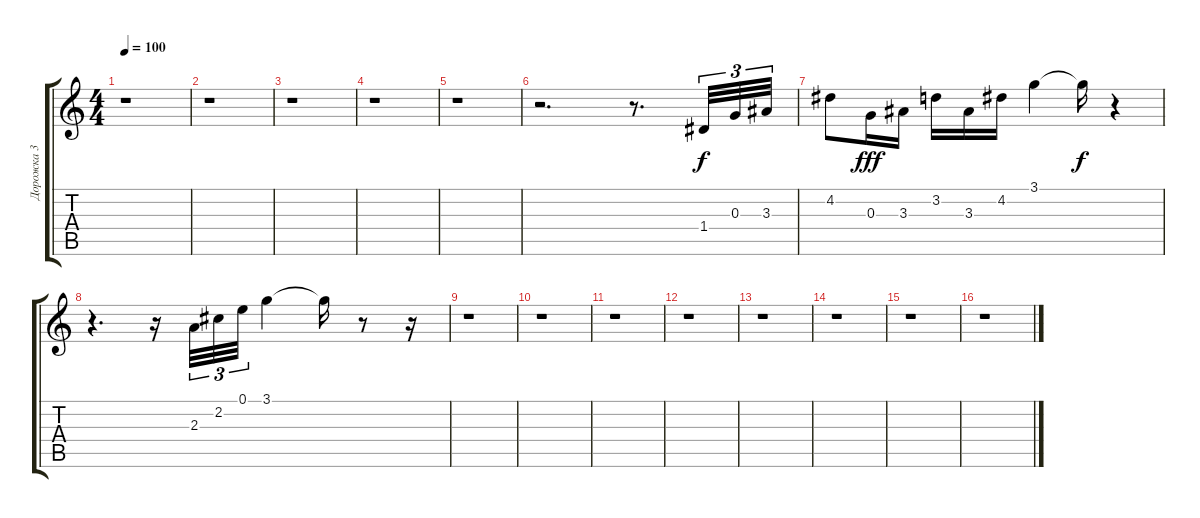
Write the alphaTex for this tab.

\track ("Дорожка 3" "Дорожка 3") {instrument electricguitarclean}
\staff {score tabs}
\tuning (E4 B3 G3 D3 A2 E2) {hide}
\ts (4 4)
\tempo 100
\clef g2
\ks c
r.1{dy fff} |
r.1 |
r.1 |
r.1 |
r.1 |
r.2{d} r.8{d} 1.4.32{tu (3 2) dy f} 0.3.32{tu (3 2)} 3.3.32{tu (3 2)} |
4.2.8 0.3.16{dy fff} 3.3.16 3.2.16 3.3.16 4.2.16 3.1.4 3.1{t}.16{dy f} r.4 |
r.4{d} r.16 2.3.32{tu (3 2)} 2.2.32{tu (3 2)} 0.1.32{tu (3 2)} 3.1.4 3.1{t}.16 r.8 r.16 |
r.1 |
r.1 |
r.1 |
r.1 |
r.1 |
r.1 |
r.1 |
r.1
